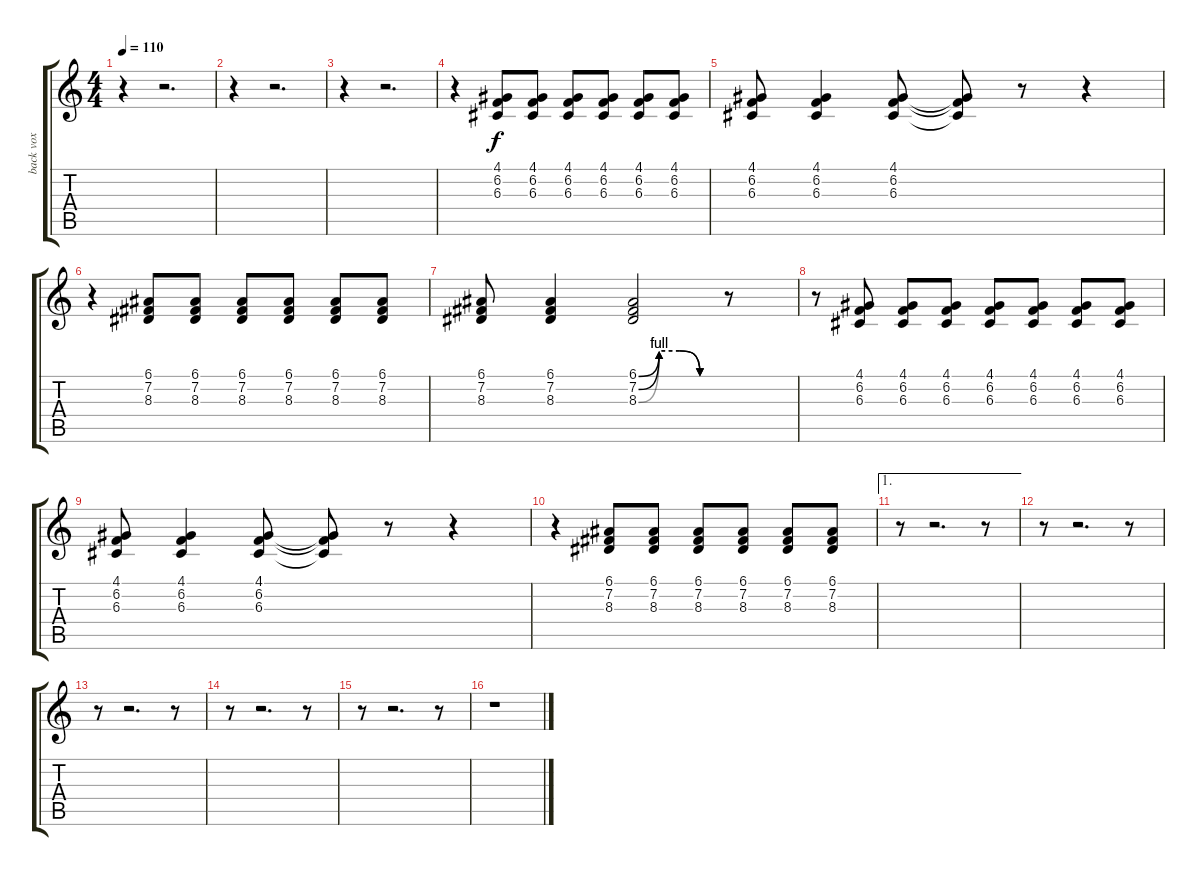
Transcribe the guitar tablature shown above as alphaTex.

\track ("back vox" "back vox") {instrument tenorsax}
\staff {score tabs}
\tuning (E4 B3 G3 D3 A2 E2) {hide}
\ts (4 4)
\tempo 110
\clef g2
\ks c
r.4{dy f} r.2{d} |
r.4 r.2{d} |
r.4 r.2{d} |
r.4 (4.1 6.2 6.3).8 (4.1 6.2 6.3).8 (4.1 6.2 6.3).8 (4.1 6.2 6.3).8 (4.1 6.2 6.3).8 (4.1 6.2 6.3).8 |
(4.1 6.2 6.3).8 (4.1 6.2 6.3).4 (4.1 6.2 6.3).8 (4.1{t} 6.2{t} 6.3{t}).8 r.8 r.4 |
r.4 (6.1 7.2 8.3).8 (6.1 7.2 8.3).8 (6.1 7.2 8.3).8 (6.1 7.2 8.3).8 (6.1 7.2 8.3).8 (6.1 7.2 8.3).8 |
(6.1 7.2 8.3).8 (6.1 7.2 8.3).4 (6.1{be (custom 0 0 15 4 30 4 45 0 60 0)} 7.2{be (custom 0 0 15 4 30 4 45 0 60 0)} 8.3{be (custom 0 0 15 4 30 4 45 0 60 0)}).2 r.8 |
r.8 (4.1 6.2 6.3).8 (4.1 6.2 6.3).8 (4.1 6.2 6.3).8 (4.1 6.2 6.3).8 (4.1 6.2 6.3).8 (4.1 6.2 6.3).8 (4.1 6.2 6.3).8 |
(4.1 6.2 6.3).8 (4.1 6.2 6.3).4 (4.1 6.2 6.3).8 (4.1{t} 6.2{t} 6.3{t}).8 r.8 r.4 |
r.4 (6.1 7.2 8.3).8 (6.1 7.2 8.3).8 (6.1 7.2 8.3).8 (6.1 7.2 8.3).8 (6.1 7.2 8.3).8 (6.1 7.2 8.3).8 |
\ae 1
r.8 r.2{d} r.8 |
r.8 r.2{d} r.8 |
r.8 r.2{d} r.8 |
r.8 r.2{d} r.8 |
r.8 r.2{d} r.8 |
r.1
